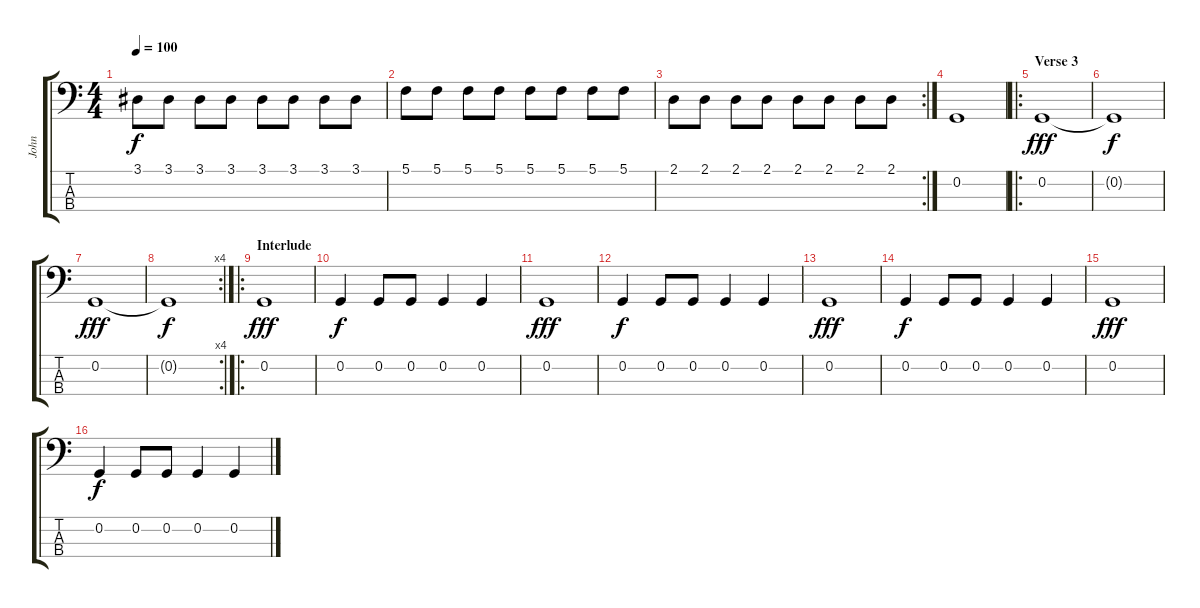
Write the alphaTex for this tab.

\track ("John" "John") {instrument electricbassfinger}
\staff {score tabs}
\tuning (C2 G1 D1 G0) {hide}
\ts (4 4)
\tempo 100
\clef f4
\ks c
3.1.8{dy f} 3.1.8 3.1.8 3.1.8 3.1.8 3.1.8 3.1.8 3.1.8 |
5.1.8 5.1.8 5.1.8 5.1.8 5.1.8 5.1.8 5.1.8 5.1.8 |
\rc 2
2.1.8 2.1.8 2.1.8 2.1.8 2.1.8 2.1.8 2.1.8 2.1.8 |
0.2.1 |
\ro
\section ("" "Verse 3")
0.2.1{dy fff} |
0.2{t}.1{dy f} |
0.2.1{dy fff} |
\rc 4
0.2{t}.1{dy f} |
\ro
\section ("" "Interlude")
0.2.1{dy fff} |
0.2.4{dy f} 0.2.8 0.2.8 0.2.4 0.2.4 |
0.2.1{dy fff} |
0.2.4{dy f} 0.2.8 0.2.8 0.2.4 0.2.4 |
0.2.1{dy fff} |
0.2.4{dy f} 0.2.8 0.2.8 0.2.4 0.2.4 |
0.2.1{dy fff} |
0.2.4{dy f} 0.2.8 0.2.8 0.2.4 0.2.4
